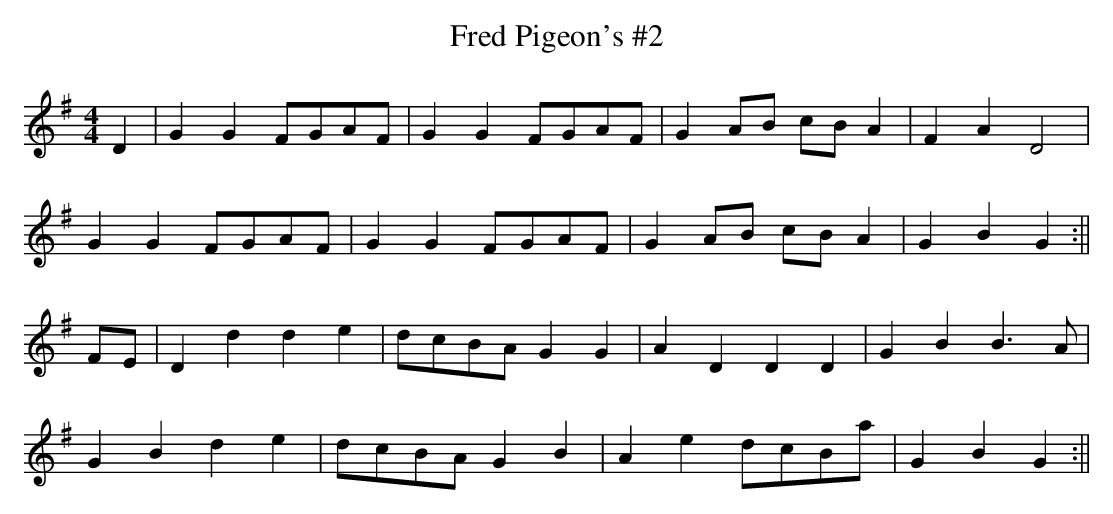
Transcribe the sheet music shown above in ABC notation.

X:1
T:Fred Pigeon's #2
M:4/4
K:G
D2|G2 G2 FGAF|G2 G2 FGAF|G2 AB cB A2|F2 A2 D4|
G2 G2 FGAF|G2 G2 FGAF|G2 AB cB A2|G2 B2 G2:||
FE|D2 d2 d2 e2|dcBA G2 G2|A2 D2 D2 D2|G2 B2 B3 A|
G2 B2 d2 e2|dcBA G2 B2|A2 e2 dcBa|G2 B2 G2:||
